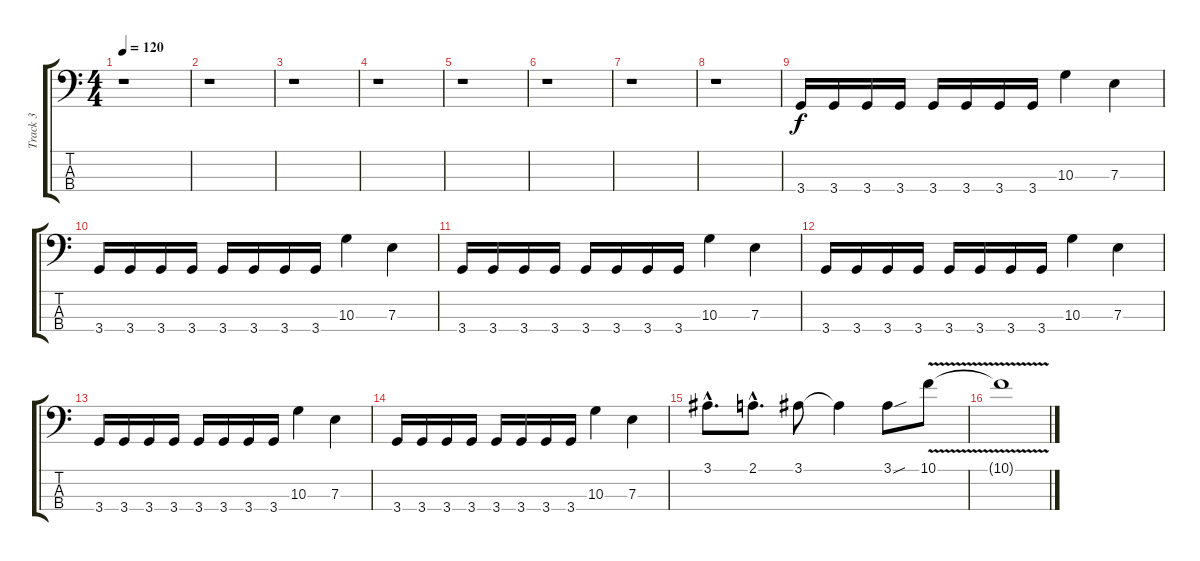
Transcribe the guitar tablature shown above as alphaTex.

\track ("Track 3" "Track 3") {instrument slapbass1}
\staff {score tabs}
\tuning (G2 D2 A1 E1) {hide}
\ts (4 4)
\tempo 120
\clef f4
\ks c
r.1{dy f instrument slapbass1} |
r.1 |
r.1 |
r.1 |
r.1 |
r.1 |
r.1 |
r.1 |
3.4.16 3.4.16 3.4.16 3.4.16 3.4.16 3.4.16 3.4.16 3.4.16 10.3.4 7.3.4 |
3.4.16 3.4.16 3.4.16 3.4.16 3.4.16 3.4.16 3.4.16 3.4.16 10.3.4 7.3.4 |
3.4.16 3.4.16 3.4.16 3.4.16 3.4.16 3.4.16 3.4.16 3.4.16 10.3.4 7.3.4 |
3.4.16 3.4.16 3.4.16 3.4.16 3.4.16 3.4.16 3.4.16 3.4.16 10.3.4 7.3.4 |
3.4.16 3.4.16 3.4.16 3.4.16 3.4.16 3.4.16 3.4.16 3.4.16 10.3.4 7.3.4 |
3.4.16 3.4.16 3.4.16 3.4.16 3.4.16 3.4.16 3.4.16 3.4.16 10.3.4 7.3.4 |
3.1{hac}.8{d} 2.1{hac}.8{d} 3.1.8 3.1{t}.4 3.1{sou}.8 10.1{v}.8 |
10.1{t}.1
